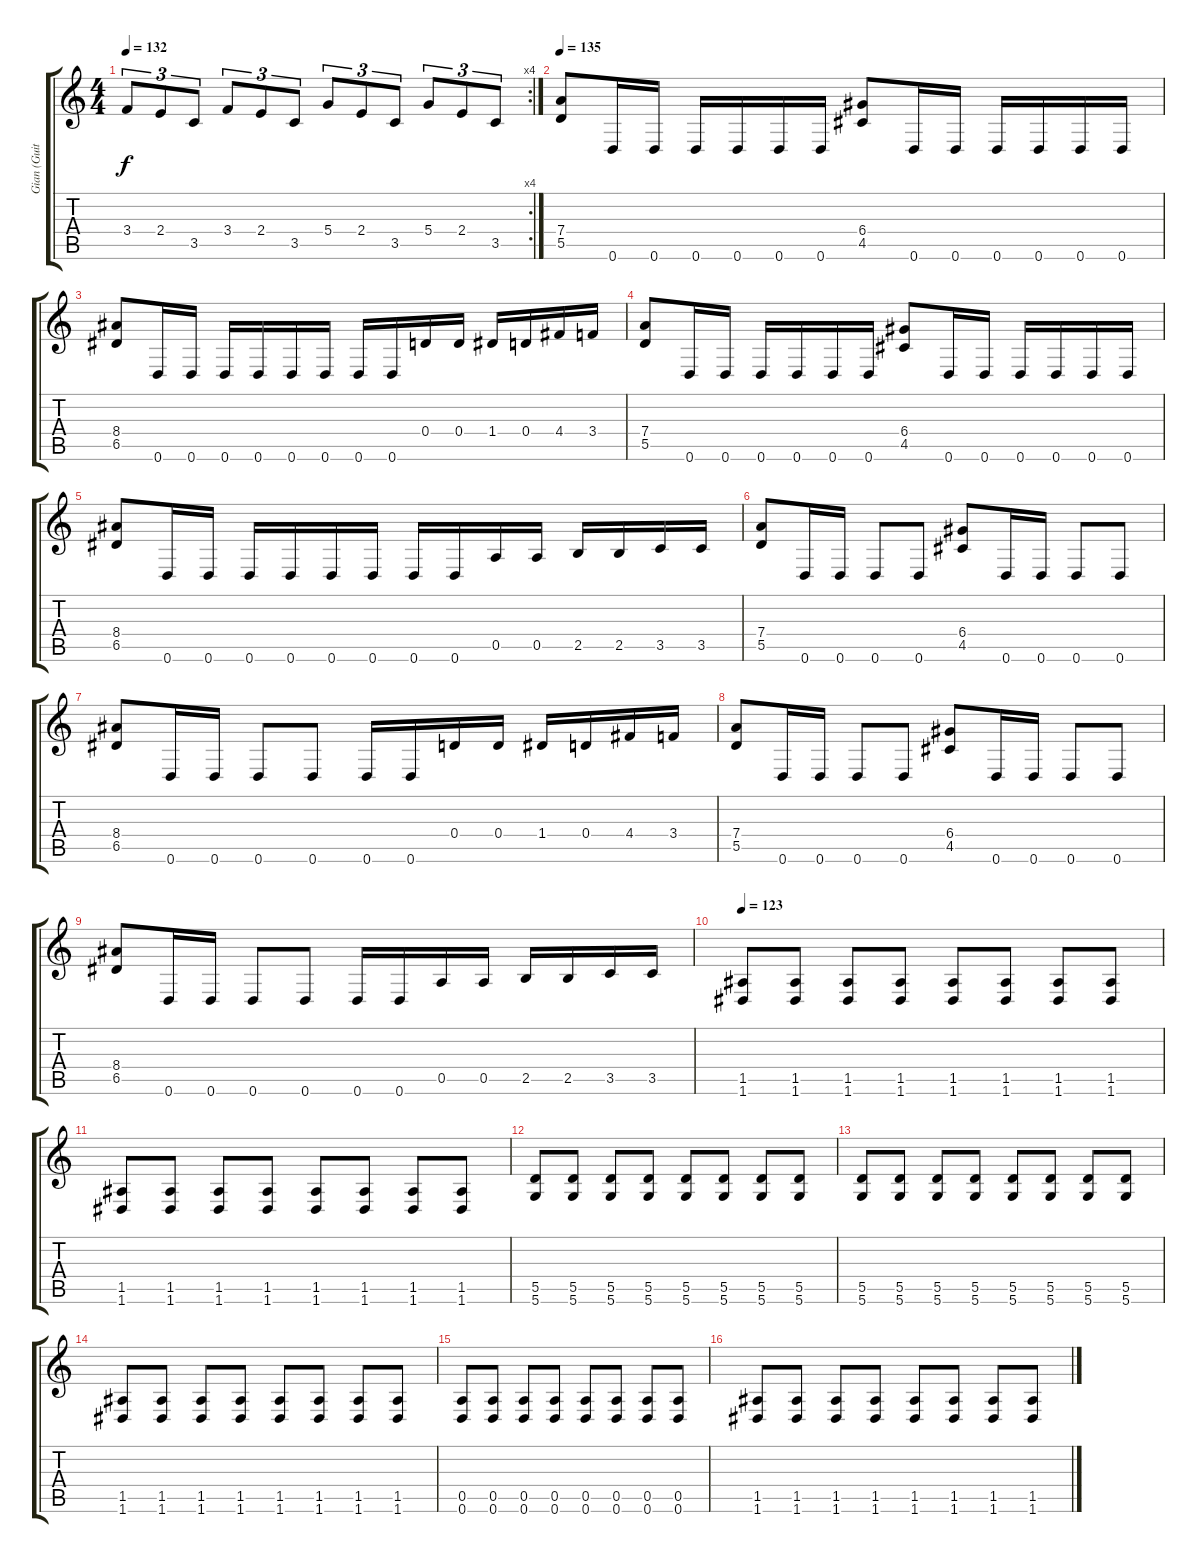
\track ("Gian (Guitar)" "Gian (Guit") {instrument overdrivenguitar}
\staff {score tabs}
\tuning (E4 B3 G3 D3 A2 D2) {hide}
\rc 4
\ts (4 4)
\tempo 132
\clef g2
\ks c
3.4.8{tu (3 2) dy f} 2.4.8{tu (3 2)} 3.5.8{tu (3 2)} 3.4.8{tu (3 2)} 2.4.8{tu (3 2)} 3.5.8{tu (3 2)} 5.4.8{tu (3 2)} 2.4.8{tu (3 2)} 3.5.8{tu (3 2)} 5.4.8{tu (3 2)} 2.4.8{tu (3 2)} 3.5.8{tu (3 2)} |
\tempo 135
(7.4 5.5).8 0.6.16 0.6.16 0.6.16 0.6.16 0.6.16 0.6.16 (6.4 4.5).8 0.6.16 0.6.16 0.6.16 0.6.16 0.6.16 0.6.16 |
(8.4 6.5).8 0.6.16 0.6.16 0.6.16 0.6.16 0.6.16 0.6.16 0.6.16 0.6.16 0.4.16 0.4.16 1.4.16 0.4.16 4.4.16 3.4.16 |
(7.4 5.5).8 0.6.16 0.6.16 0.6.16 0.6.16 0.6.16 0.6.16 (6.4 4.5).8 0.6.16 0.6.16 0.6.16 0.6.16 0.6.16 0.6.16 |
(8.4 6.5).8 0.6.16 0.6.16 0.6.16 0.6.16 0.6.16 0.6.16 0.6.16 0.6.16 0.5.16 0.5.16 2.5.16 2.5.16 3.5.16 3.5.16 |
(7.4 5.5).8 0.6.16 0.6.16 0.6.8 0.6.8 (6.4 4.5).8 0.6.16 0.6.16 0.6.8 0.6.8 |
(8.4 6.5).8 0.6.16 0.6.16 0.6.8 0.6.8 0.6.16 0.6.16 0.4.16 0.4.16 1.4.16 0.4.16 4.4.16 3.4.16 |
(7.4 5.5).8 0.6.16 0.6.16 0.6.8 0.6.8 (6.4 4.5).8 0.6.16 0.6.16 0.6.8 0.6.8 |
(8.4 6.5).8 0.6.16 0.6.16 0.6.8 0.6.8 0.6.16 0.6.16 0.5.16 0.5.16 2.5.16 2.5.16 3.5.16 3.5.16 |
\tempo 123
(1.5 1.6).8 (1.5 1.6).8 (1.5 1.6).8 (1.5 1.6).8 (1.5 1.6).8 (1.5 1.6).8 (1.5 1.6).8 (1.5 1.6).8 |
(1.5 1.6).8 (1.5 1.6).8 (1.5 1.6).8 (1.5 1.6).8 (1.5 1.6).8 (1.5 1.6).8 (1.5 1.6).8 (1.5 1.6).8 |
(5.5 5.6).8 (5.5 5.6).8 (5.5 5.6).8 (5.5 5.6).8 (5.5 5.6).8 (5.5 5.6).8 (5.5 5.6).8 (5.5 5.6).8 |
(5.5 5.6).8 (5.5 5.6).8 (5.5 5.6).8 (5.5 5.6).8 (5.5 5.6).8 (5.5 5.6).8 (5.5 5.6).8 (5.5 5.6).8 |
(1.5 1.6).8 (1.5 1.6).8 (1.5 1.6).8 (1.5 1.6).8 (1.5 1.6).8 (1.5 1.6).8 (1.5 1.6).8 (1.5 1.6).8 |
(0.5 0.6).8 (0.5 0.6).8 (0.5 0.6).8 (0.5 0.6).8 (0.5 0.6).8 (0.5 0.6).8 (0.5 0.6).8 (0.5 0.6).8 |
(1.5 1.6).8 (1.5 1.6).8 (1.5 1.6).8 (1.5 1.6).8 (1.5 1.6).8 (1.5 1.6).8 (1.5 1.6).8 (1.5 1.6).8
